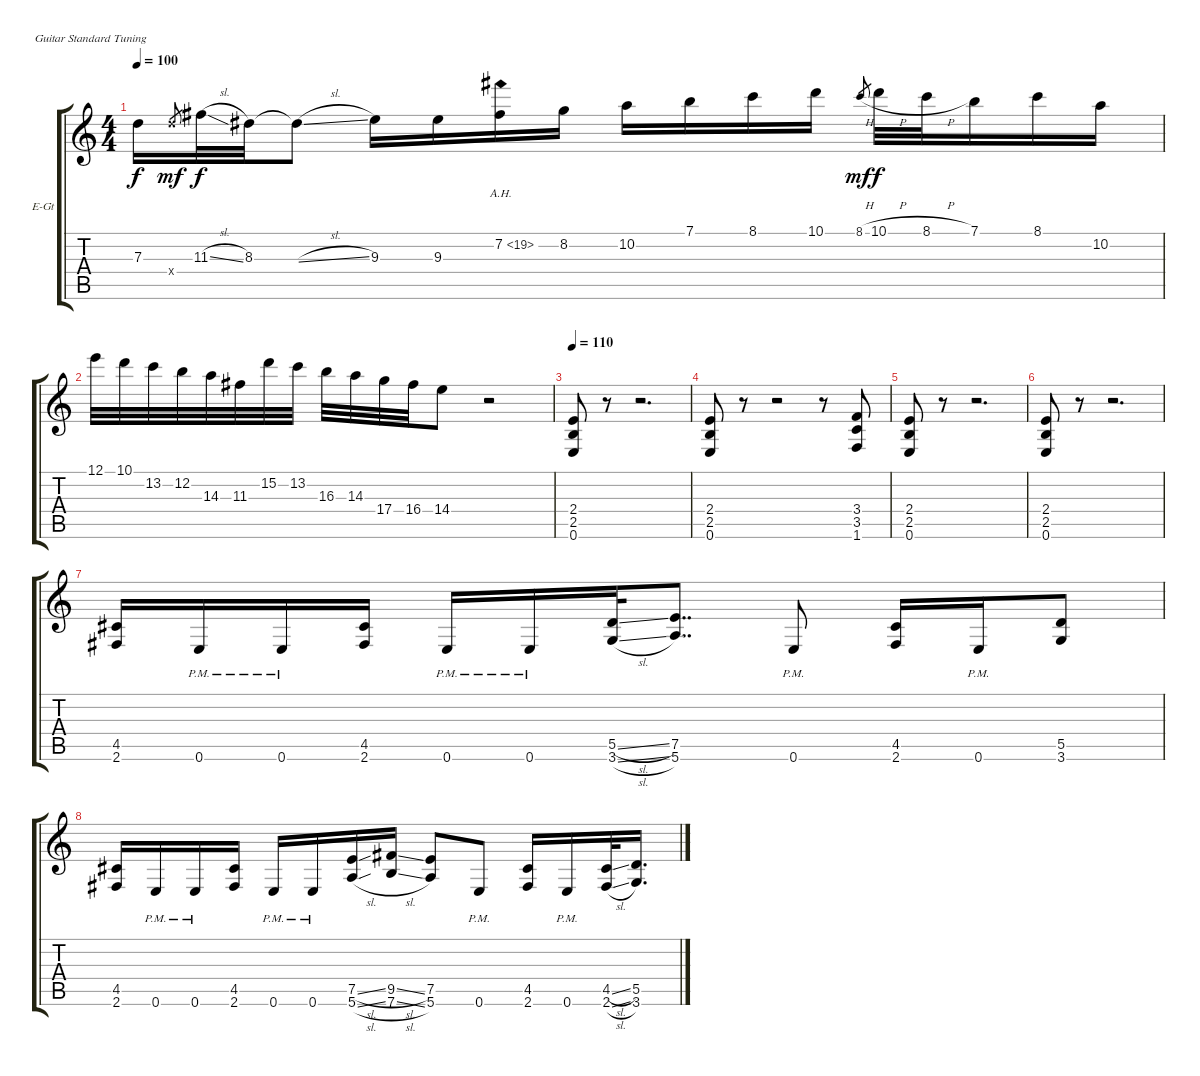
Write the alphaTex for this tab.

\bracketExtendMode groupsimilarinstruments
\firstSystemTrackNameOrientation horizontal
\otherSystemsTrackNameOrientation horizontal
\track ("Marty Friedman" "E-Gt") {instrument distortionguitar}
\staff {score tabs}
\tuning (E4 B3 G3 D3 A2 E2)
\ts (4 4)
\tempo 100
\clef g2
\ks c
7.3{t}.16{dy f} 12.4{x}.8{gr dy mf} 11.3{sl}.32{dy f} 8.3.32 8.3{sl t}.8 9.3.16 9.3.16 7.2{ah 12}.16 8.2.16 10.2.16 7.1.16 8.1.16 10.1.16 8.1{h}.8{gr dy mf} 10.1{h}.32{dy f} 8.1{h}.32 7.1.16 8.1.16 10.2.16 |
12.1.32 10.1.32 13.2.32 12.2.32 14.3.32 11.3.32 15.2.32 13.2.32 16.3.32 14.3.32 17.4.32 16.4.32 14.4.8 r.2 |
\tempo 110
(2.4 2.5 0.6).8 r.8 r.2{d} |
(2.4 2.5 0.6).8 r.8 r.2 r.8 (3.4 3.5 1.6).8 |
(2.4 2.5 0.6).8 r.8 r.2{d} |
(2.4 2.5 0.6).8 r.8 r.2{d} |
(4.5 2.6).16 0.6{pm}.16 0.6{pm}.16 (4.5 2.6).16 0.6{pm}.16 0.6{pm}.16 (5.5{sl} 3.6{sl}).32 (7.5 5.6).8{dd} 0.6{pm}.8 (4.5 2.6).16 0.6{pm}.16 (5.5 3.6).8 |
(4.5 2.6).16 0.6{pm}.16 0.6{pm}.16 (4.5 2.6).16 0.6{pm}.16 0.6{pm}.16 (7.5{sl} 5.6{sl}).16 (9.5{sl} 7.6{sl}).16 (7.5 5.6).8 0.6{pm}.8 (4.5 2.6).16 0.6{pm}.16 (4.5{sl} 2.6{sl}).32 (5.5 3.6).16{d}
